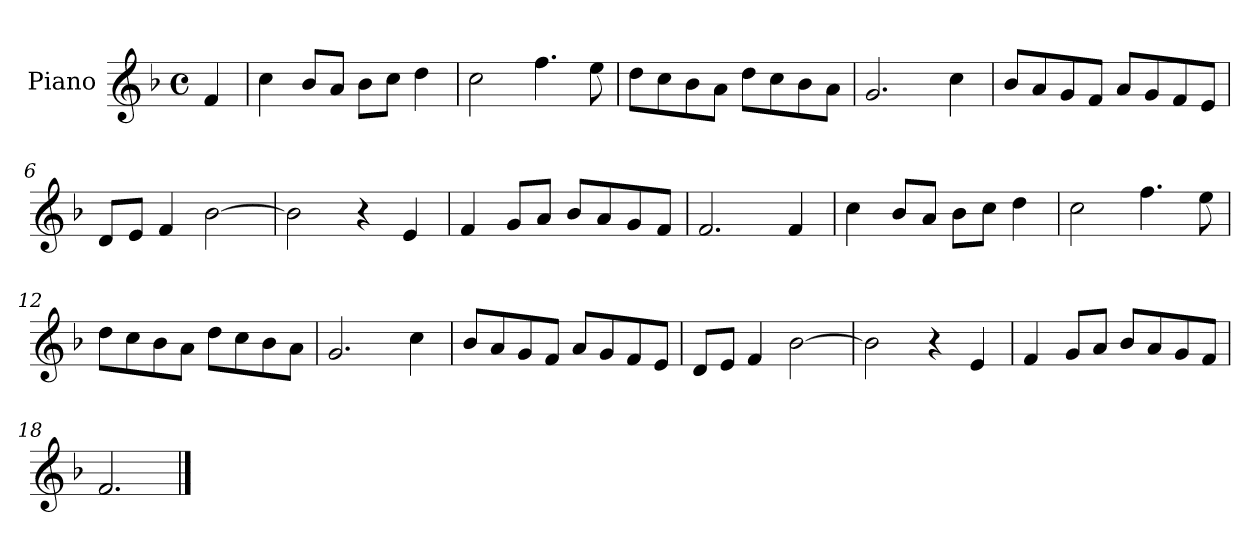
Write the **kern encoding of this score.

**kern
*part1
*staff1
*I"Piano
*I'Pno.
*clefG2
*k[b-]
*M4/4
*met(c)
=
4f/
=1
4cc\
8b-/L
8a/J
8b-\L
8cc\J
4dd\
=2
2cc\
4.ff\
8ee\
=3
8dd\L
8cc\
8b-\
8a\J
8dd\L
8cc\
8b-\
8a\J
=4
2.g/
4cc\
=5
8b-/L
8a/
8g/
8f/J
8a/L
8g/
8f/
8e/J
=6
8d/L
8e/J
4f/
[2b-\
=7
2b-\]
4r
4e/
!!LO:LB:g=z
=8
4f/
8g/L
8a/J
8b-/L
8a/
8g/
8f/J
=9
2.f/
4f/
=10
4cc\
8b-/L
8a/J
8b-\L
8cc\J
4dd\
=11
2cc\
4.ff\
8ee\
=12
8dd\L
8cc\
8b-\
8a\J
8dd\L
8cc\
8b-\
8a\J
=13
2.g/
4cc\
=14
8b-/L
8a/
8g/
8f/J
8a/L
8g/
8f/
8e/J
!!LO:LB:g=z
=15
8d/L
8e/J
4f/
[2b-\
=16
2b-\]
4r
4e/
=17
4f/
8g/L
8a/J
8b-/L
8a/
8g/
8f/J
=18
2.f/
==
*-
